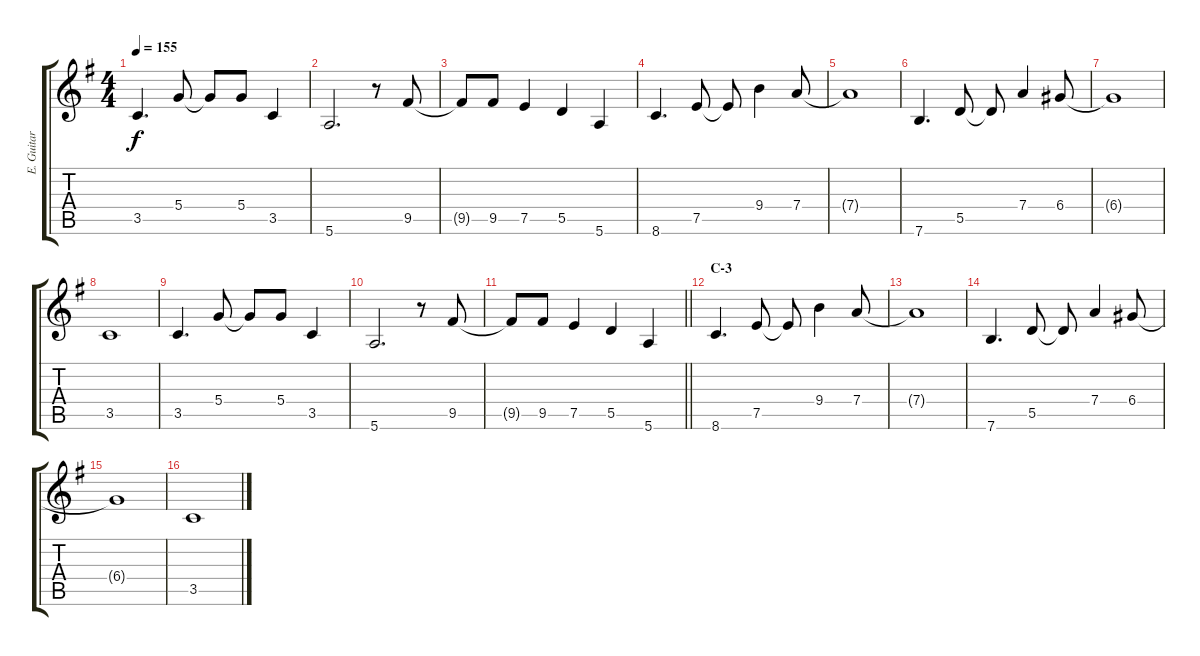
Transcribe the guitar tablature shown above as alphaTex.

\track ("E. Guitar" "E. Guitar") {instrument electricguitarclean}
\staff {score tabs}
\tuning (E4 B3 G3 D3 A2 E2) {hide}
\ts (4 4)
\tempo 155
\clef g2
\ks g
3.5.4{d dy f} 5.4.8 5.4{t}.8 5.4.8 3.5.4 |
5.6.2{d} r.8 9.5.8 |
9.5{t}.8 9.5.8 7.5.4 5.5.4 5.6.4 |
8.6.4{d} 7.5.8 7.5{t}.8 9.4.4 7.4.8 |
7.4{t}.1 |
7.6.4{d} 5.5.8 5.5{t}.8 7.4.4 6.4.8 |
6.4{t}.1 |
3.5.1 |
3.5.4{d} 5.4.8 5.4{t}.8 5.4.8 3.5.4 |
5.6.2{d} r.8 9.5.8 |
\barLineRight lightlight
9.5{t}.8 9.5.8 7.5.4 5.5.4 5.6.4 |
\section ("" "C-3")
8.6.4{d} 7.5.8 7.5{t}.8 9.4.4 7.4.8 |
7.4{t}.1 |
7.6.4{d} 5.5.8 5.5{t}.8 7.4.4 6.4.8 |
6.4{t}.1 |
3.5.1
